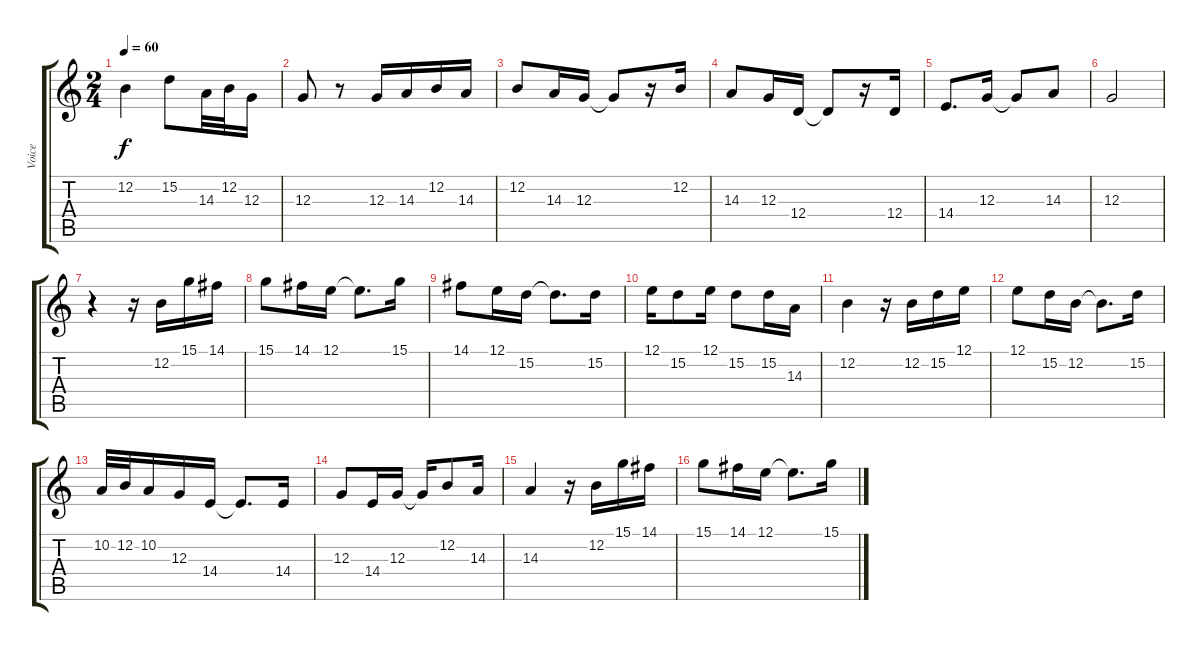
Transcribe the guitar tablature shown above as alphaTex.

\track ("Voice" "Voice") {instrument synthvoice}
\staff {score tabs}
\tuning (E4 B3 G3 D3 A2 E2) {hide}
\ts (2 4)
\tempo 60
\clef g2
\ks c
12.2.4{dy f} 15.2.8 14.3.32 12.2.32 12.3.16 |
12.3.8 r.8 12.3.16 14.3.16 12.2.16 14.3.16 |
12.2.8 14.3.16 12.3.16 12.3{t}.8 r.16 12.2.16 |
14.3.8 12.3.16 12.4.16 12.4{t}.8 r.16 12.4.16 |
14.4.8{d} 12.3.16 12.3{t}.8 14.3.8 |
12.3.2 |
r.4{txt ""} r.16 12.2.16 15.1.16 14.1.16 |
15.1.8 14.1.16 12.1.16 12.1{t}.8{d} 15.1.16 |
14.1.8 12.1.16 15.2.16 15.2{t}.8{d} 15.2.16 |
12.1.16 15.2.8 12.1.16 15.2.8 15.2.16 14.3.16 |
12.2.4 r.16 12.2.16 15.2.16 12.1.16 |
12.1.8 15.2.16 12.2.16 12.2{t}.8{d} 15.2.16 |
10.2.32 12.2.32 10.2.16 12.3.16 14.4.16 14.4{t}.8{d} 14.4.16 |
12.3.8 14.4.16 12.3.16 12.3{t}.16 12.2.8 14.3.16 |
14.3.4 r.16 12.2.16 15.1.16 14.1.16 |
15.1.8 14.1.16 12.1.16 12.1{t}.8{d} 15.1.16
